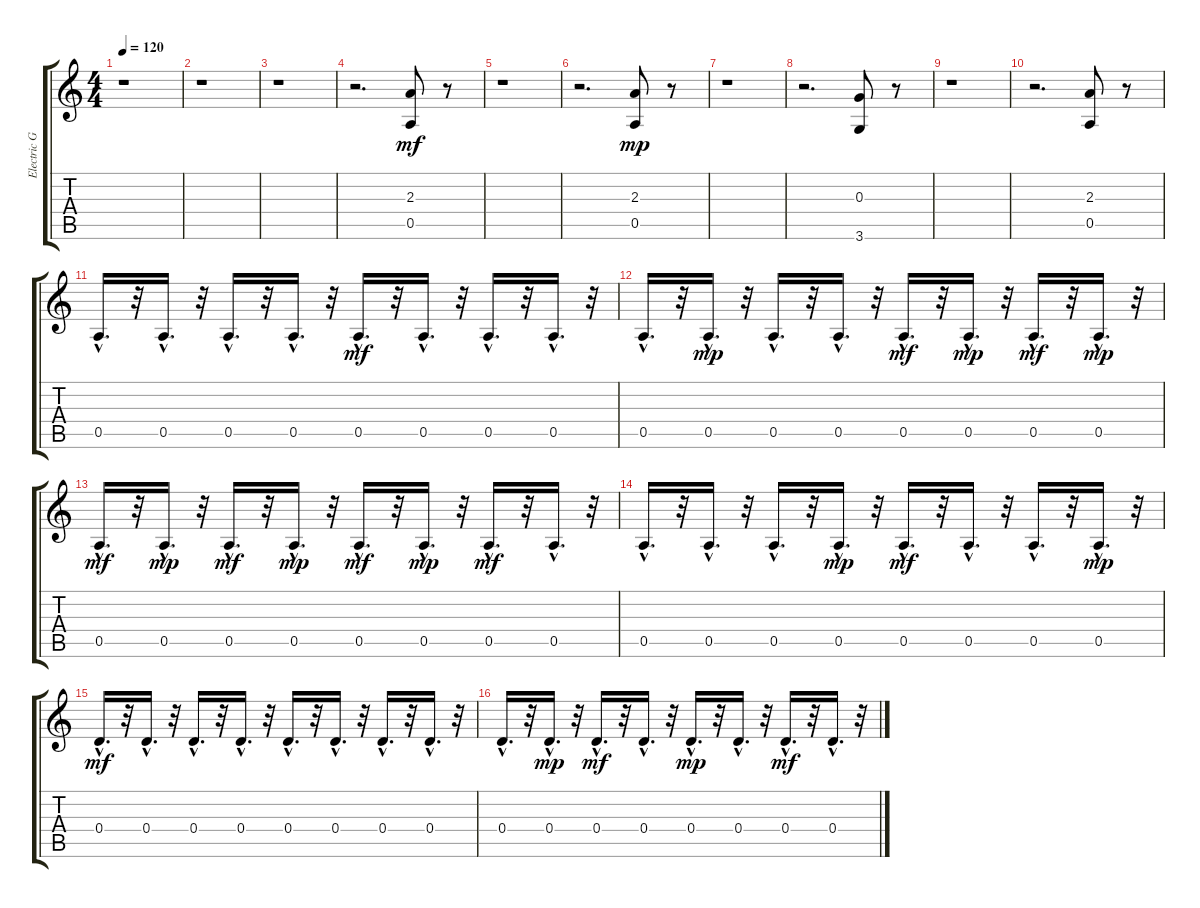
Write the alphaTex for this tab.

\track ("Electric Guitar" "Electric G") {instrument distortionguitar}
\staff {score tabs}
\tuning (E4 B3 G3 D3 A2 E2) {hide}
\ts (4 4)
\tempo 120
\clef g2
\ks c
r.1{dy mf instrument distortionguitar} |
r.1 |
r.1 |
r.2{d} (2.3 0.5).8 r.8 |
r.1 |
r.2{d} (2.3 0.5).8{dy mp} r.8 |
r.1 |
r.2{d} (0.3 3.6).8 r.8 |
r.1 |
r.2{d} (2.3 0.5).8 r.8 |
0.5{hac}.16{d} r.32 0.5{hac}.16{d} r.32 0.5{hac}.16{d} r.32 0.5{hac}.16{d} r.32 0.5{hac}.16{d dy mf} r.32 0.5{hac}.16{d} r.32 0.5{hac}.16{d} r.32 0.5{hac}.16{d} r.32 |
0.5{hac}.16{d} r.32 0.5{hac}.16{d dy mp} r.32 0.5{hac}.16{d} r.32 0.5{hac}.16{d} r.32 0.5{hac}.16{d dy mf} r.32 0.5{hac}.16{d dy mp} r.32 0.5{hac}.16{d dy mf} r.32 0.5{hac}.16{d dy mp} r.32 |
0.5{hac}.16{d dy mf} r.32 0.5{hac}.16{d dy mp} r.32 0.5{hac}.16{d dy mf} r.32 0.5{hac}.16{d dy mp} r.32 0.5{hac}.16{d dy mf} r.32 0.5{hac}.16{d dy mp} r.32 0.5{hac}.16{d dy mf} r.32 0.5{hac}.16{d} r.32 |
0.5{hac}.16{d} r.32 0.5{hac}.16{d} r.32 0.5{hac}.16{d} r.32 0.5{hac}.16{d dy mp} r.32 0.5{hac}.16{d dy mf} r.32 0.5{hac}.16{d} r.32 0.5{hac}.16{d} r.32 0.5{hac}.16{d dy mp} r.32 |
0.4{hac}.16{d dy mf} r.32 0.4{hac}.16{d} r.32 0.4{hac}.16{d} r.32 0.4{hac}.16{d} r.32 0.4{hac}.16{d} r.32 0.4{hac}.16{d} r.32 0.4{hac}.16{d} r.32 0.4{hac}.16{d} r.32 |
0.4{hac}.16{d} r.32 0.4{hac}.16{d dy mp} r.32 0.4{hac}.16{d dy mf} r.32 0.4{hac}.16{d} r.32 0.4{hac}.16{d dy mp} r.32 0.4{hac}.16{d} r.32 0.4{hac}.16{d dy mf} r.32 0.4{hac}.16{d} r.32
